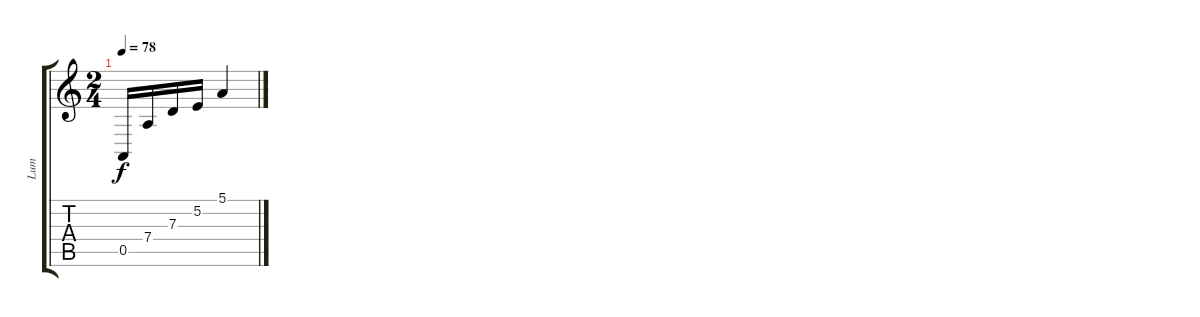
\track ("Lum" "Lum") {instrument dulcimer}
\staff {score tabs}
\tuning (E4 B3 G3 D3 A2 E2) {hide}
\ts (2 4)
\tempo 78
\clef g2
\ks c
0.5.16{dy f} 7.4.16 7.3.16 5.2.16 5.1.4
